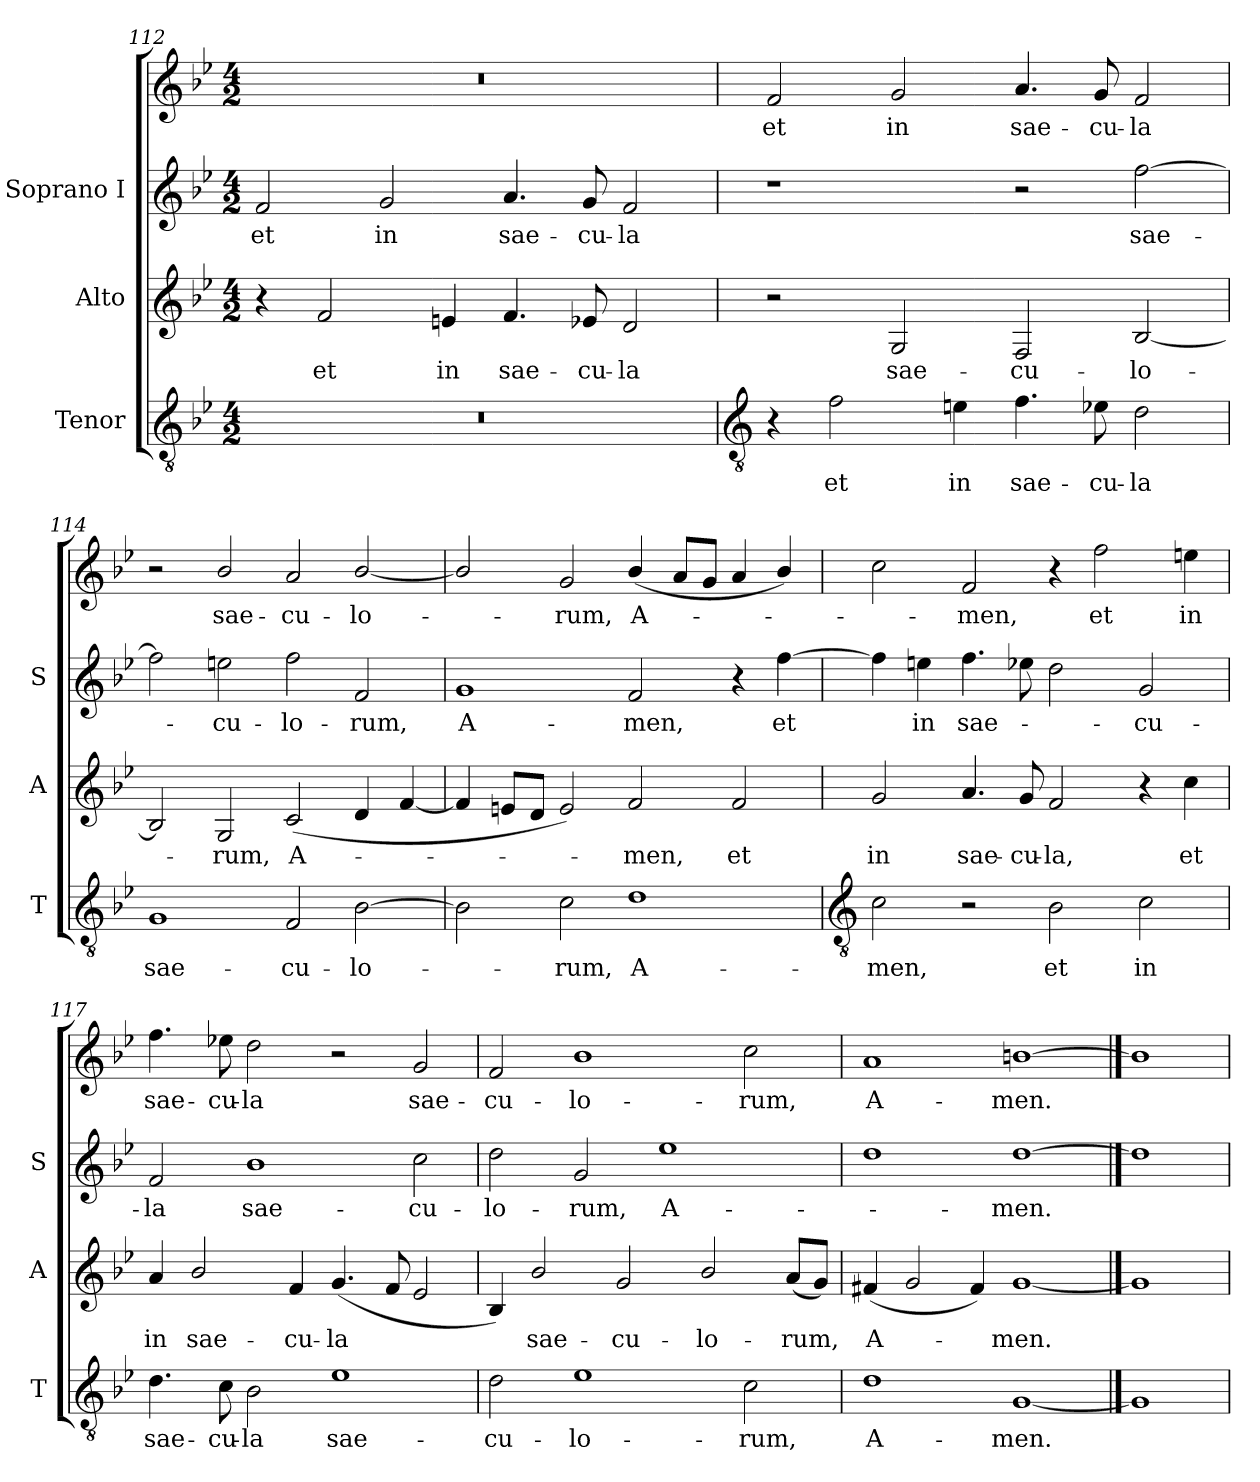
**kern	**text	**kern	**text	**kern	**text	**kern	**text
*part3	*part3	*part2	*part2	*part1	*part1	*part1	*part1
*staff4	*staff4	*staff3	*staff3	*staff2	*staff2	*staff1	*staff1
*I"Tenor	*	*I"Alto	*	*I"Soprano I	*	*	*
*I'T	*	*I'A	*	*I'S	*	*	*
*clefGv2	*	*clefG2	*	*clefG2	*	*clefG2	*
*k[b-e-]	*	*k[b-e-]	*	*k[b-e-]	*	*k[b-e-]	*
*B-:	*	*B-:	*	*B-:	*	*B-:	*
*M4/2	*	*M4/2	*	*M4/2	*	*M4/2	*
=112	=112	=112	=112	=112	=112	=112	=112
!	!	!	!	!	!LO:LY:b	!	!
0r	.	4r	.	2f	et	0r	.
!	!	!	!LO:LY:b	!	!	!	!
.	.	2f	et	.	.	.	.
!	!	!	!	!	!LO:LY:b	!	!
.	.	.	.	2g	in	.	.
!	!	!	!LO:LY:b	!	!	!	!
.	.	4en	in	.	.	.	.
!	!	!	!LO:LY:b	!	!LO:LY:b	!	!
.	.	4.f	sae-	4.a/	sae-	.	.
!	!	!	!LO:LY:b	!	!LO:LY:b	!	!
.	.	8e-X	-cu-	8g	-cu-	.	.
!	!	!	!LO:LY:b	!	!LO:LY:b	!	!
.	.	2d	-la	2f	-la	.	.
!!LO:LB:g=z
=113	=113	=113	=113	=113	=113	=113	=113
*clefGv2	*	*	*	*	*	*	*
!	!	!	!	!	!	!	!LO:LY:b
4r	.	2r	.	1r	.	2f	et
!	!LO:LY:b	!	!	!	!	!	!
2f	et	.	.	.	.	.	.
!	!	!	!LO:LY:b	!	!	!	!LO:LY:b
.	.	2G	sae-	.	.	2g	in
!	!LO:LY:b	!	!	!	!	!	!
4en	in	.	.	.	.	.	.
!	!LO:LY:b	!	!LO:LY:b	!	!	!	!LO:LY:b
4.f	sae-	2F	-cu-	2r	.	4.a/	sae-
!	!LO:LY:b	!	!	!	!	!	!LO:LY:b
8e-X	-cu-	.	.	.	.	8g	-cu-
!	!LO:LY:b	!	!LO:LY:b	!	!LO:LY:b	!	!LO:LY:b
2d	-la	[2B-	-lo-	[2ff	sae-	2f	-la
=114	=114	=114	=114	=114	=114	=114	=114
!	!LO:LY:b	!	!	!	!	!	!
1G	sae-	2B-]	.	2ff]	.	2r	.
!	!	!	!LO:LY:b	!	!LO:LY:b	!	!LO:LY:b
.	.	2G	rum,	2een	cu-	2b-/	sae-
!	!LO:LY:b	!	!LO:LY:b	!	!LO:LY:b	!	!LO:LY:b
2F	-cu-	(<2c	A-	2ff	-lo-	2a	-cu-
!	!LO:LY:b	!	!	!	!LO:LY:b	!	!LO:LY:b
[2B-	-lo-	4d	.	2f	-rum,	[2b-/	-lo-
.	.	[4f	.	.	.	.	.
=115	=115	=115	=115	=115	=115	=115	=115
!	!	!	!	!	!LO:LY:b	!	!
2B-]	.	4f]	.	1g	A-	2b-/]	.
.	.	8enL	.	.	.	.	.
.	.	8dJ	.	.	.	.	.
!	!LO:LY:b	!	!	!	!	!	!LO:LY:b
2c	rum,	2e)	.	.	.	2g	rum,
!	!LO:LY:b	!	!LO:LY:b	!	!LO:LY:b	!	!LO:LY:b
1d	A-	2f	men,	2f	-men,	(<4b-/	A-
.	.	.	.	.	.	8aL	.
.	.	.	.	.	.	8gJ	.
!	!	!	!LO:LY:b	!	!	!	!
.	.	2f	et	4r	.	4a	.
!	!	!	!	!	!LO:LY:b	!	!
.	.	.	.	[4ff	et	4b-/)	.
!!LO:LB:g=z
=116	=116	=116	=116	=116	=116	=116	=116
*clefGv2	*	*	*	*	*	*	*
!	!LO:LY:b	!	!LO:LY:b	!	!	!	!
2c	-men,	2g	in	4ff]	.	2cc	.
!	!	!	!	!	!LO:LY:b	!	!
.	.	.	.	4een	in	.	.
!	!	!	!LO:LY:b	!	!LO:LY:b	!	!LO:LY:b
2r	.	4.a/	sae-	4.ff	sae-	2f	men,
!	!	!	!LO:LY:b	!	!	!	!
.	.	8g	-cu-	8ee-X	.	.	.
!	!LO:LY:b	!	!LO:LY:b	!	!	!	!
2B-	et	2f	-la,	2dd	.	4r	.
!	!	!	!	!	!	!	!LO:LY:b
.	.	.	.	.	.	2ff	et
!	!LO:LY:b	!	!	!	!LO:LY:b	!	!
2c	in	4r	.	2g	cu-	.	.
!	!	!	!LO:LY:b	!	!	!	!LO:LY:b
.	.	4cc	et	.	.	4een	in
=117	=117	=117	=117	=117	=117	=117	=117
!	!LO:LY:b	!	!LO:LY:b	!	!LO:LY:b	!	!LO:LY:b
4.d	sae-	4a	in	2f	-la	4.ff	-sae-
!	!	!	!LO:LY:b	!	!	!	!
.	.	2b-/	sae-	.	.	.	.
!	!LO:LY:b	!	!	!	!	!	!LO:LY:b
8c	-cu-	.	.	.	.	8ee-X	-cu-
!	!LO:LY:b	!	!	!	!LO:LY:b	!	!LO:LY:b
2B-	-la	.	.	1b-	sae-	2dd	-la
!	!	!	!LO:LY:b	!	!	!	!
.	.	4f	-cu-	.	.	.	.
!	!LO:LY:b	!	!LO:LY:b	!	!	!	!
1e-	sae-	(<4.g	-la	.	.	2r	.
.	.	8f	.	.	.	.	.
!	!	!	!	!	!LO:LY:b	!	!LO:LY:b
.	.	2e-	.	2cc	-cu-	2g	sae-
=118	=118	=118	=118	=118	=118	=118	=118
!	!LO:LY:b	!	!	!	!LO:LY:b	!	!LO:LY:b
2d	-cu-	4B-)	.	2dd	lo-	2f	-cu-
!	!	!	!LO:LY:b	!	!	!	!
.	.	2b-/	sae-	.	.	.	.
!	!LO:LY:b	!	!	!	!LO:LY:b	!	!LO:LY:b
1e-	-lo-	.	.	2g	-rum,	1b-	-lo-
!	!	!	!LO:LY:b	!	!	!	!
.	.	2g	-cu-	.	.	.	.
!	!	!	!	!	!LO:LY:b	!	!
.	.	.	.	1ee-	A-	.	.
!	!	!	!LO:LY:b	!	!	!	!
.	.	2b-/	-lo-	.	.	.	.
!	!LO:LY:b	!	!	!	!	!	!LO:LY:b
2c	-rum,	.	.	.	.	2cc	-rum,
!	!	!	!LO:LY:b	!	!	!	!
.	.	(<8aL	-rum,	.	.	.	.
.	.	8gJ)	.	.	.	.	.
=119	=119	=119	=119	=119	=119	=119	=119
!	!LO:LY:b	!	!LO:LY:b	!	!	!	!LO:LY:b
1d	A-	(<4f#X	A-	1dd	.	1a	A-
.	.	2g	.	.	.	.	.
.	.	4f#)	.	.	.	.	.
!	!LO:LY:b	!	!LO:LY:b	!	!LO:LY:b	!	!LO:LY:b
[1G	-men.	[1g	men.	[1dd	men.	[1bn	-men.
==120	==120	==120	==120	==120	==120	==120	==120
1G]	.	1g]	.	1dd]	.	1b]	.
=	=	=	=	=	=	=	=
*-	*-	*-	*-	*-	*-	*-	*-
